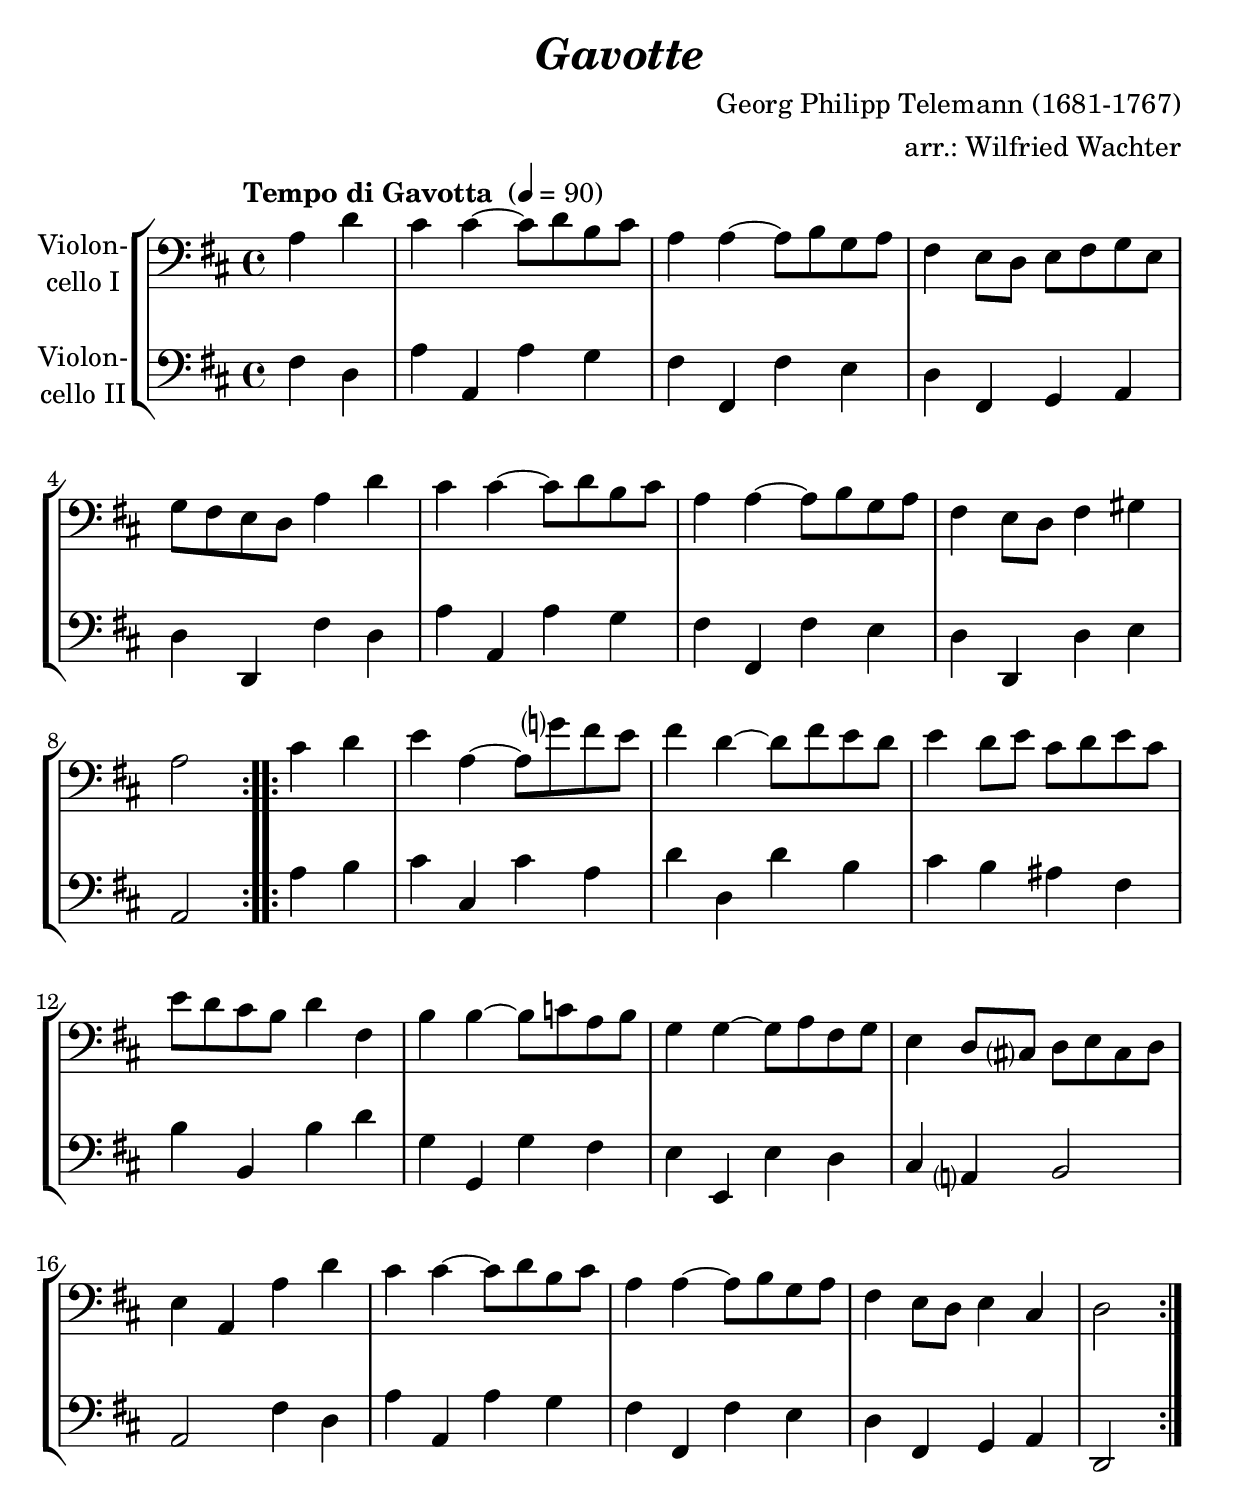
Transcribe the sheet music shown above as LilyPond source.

\version "2.18.2"
\include "deutsch.ly"
  
#(set-global-staff-size 24)

\header {
  title       = \markup \bold \italic "Gavotte"
  composer    = "Georg Philipp Telemann (1681-1767)"
  arranger    = "arr.: Wilfried Wachter"
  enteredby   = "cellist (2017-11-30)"
  piece       = ""
}

voiceconsts = {
  \key d \major
  \time 4/4
  \clef "bass"
% \numericTimeSignature
  \compressFullBarRests
  % Set default beaming for all staves
%  \set Timing.beamExceptions = #'()
%  \set Timing.baseMoment     = #(ly:make-moment 1 4)
%  \set Timing.beatStructure  = #'(1 1 1)
  \tempo "Tempo di Gavotta " 4=90
}

mifl = "flute"
mivc = "cello"

va = \relative c' {
  \voiceconsts

  \repeat volta 2 {
    \partial 2 a4 d
    cis cis~ cis8 d h cis
    a4 a~ a8 h g a
    fis4 e8 d e fis g e
    g fis e d a'4 d
    cis cis~ cis8 d h cis

    a4 a~ a8 h g a
    fis4 e8 d fis4 gis
    a2
  }

  \repeat volta 2 {
    cis4 d
    e a,~ a8 g'? fis e
    fis4 d~ d8 fis e d

    e4 d8 e cis d e cis
    e d cis h d4 fis,
    h h~ h8 c a h
    g4 g~ g8 a fis g
    e4 d8 cis? d e cis d
    e4 a, a' d

    cis cis~ cis8 d h cis
    a4 a~ a8 h g a
    fis4 e8 d e4 cis
    d2
  }
}

vb = \relative c {
  \voiceconsts


  \repeat volta 2 {
    \partial 2 fis4 d
    a' a, a' g
    fis fis, fis' e
    d fis, g a
    d d, fis' d
    a' a, a' g
    fis fis, fis' e
    d d, d' e
    a,2
  }

  \repeat volta 2 {
    a'4 h
    cis cis, cis' a
    d d, d' h
    cis h ais fis
    h h, h' d
    g, g, g' fis
    e e, e' d
    cis a? h2
    a fis'4 d

    a' a, a' g
    fis fis, fis' e
    d fis, g a
    d,2
  }
}


music = \new StaffGroup <<
      \new Staff {
	\set Staff.midiInstrument = \mivc
	\set Staff.instrumentName = \markup \center-column { "Violon-" "cello I" }
	\transpose d d { \va }
      }

      \new Staff {
	\set Staff.midiInstrument = \mivc
	\set Staff.instrumentName = \markup \center-column { "Violon-" "cello II" }
	\transpose d d { \vb }
      }
>>

\book {
  \score {
    \music
    \layout {}
  }

  \score {
    \unfoldRepeats \music

    \midi {
      \context {
        \Score
      }
    }
  }
}
